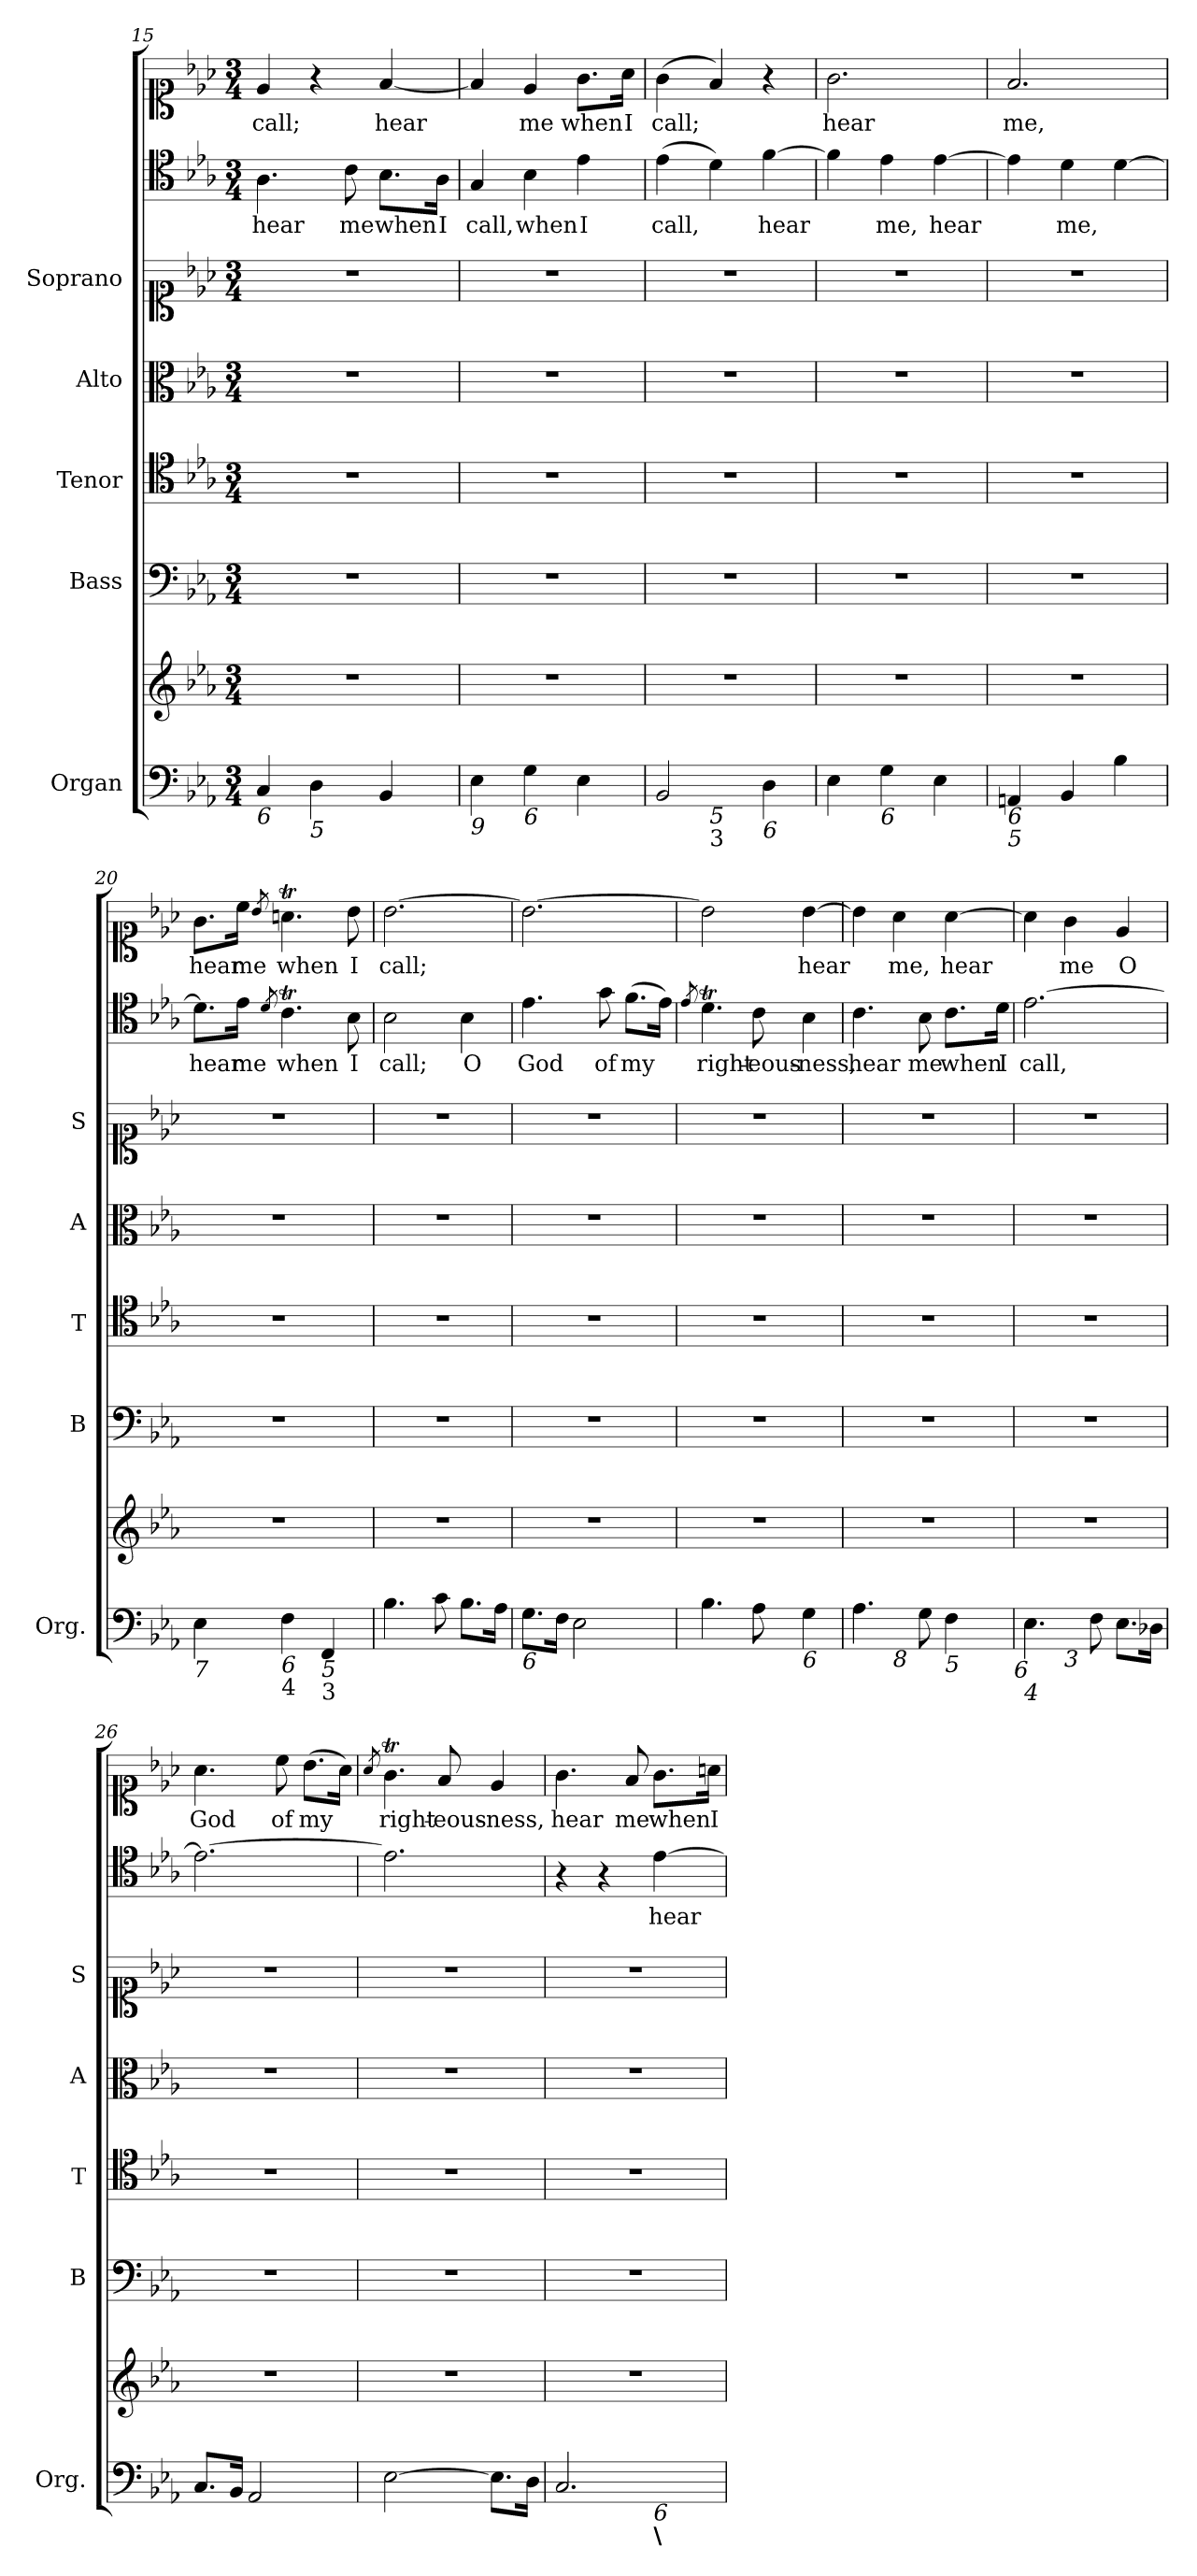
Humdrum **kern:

**kern	**kern	**kern	**kern	**kern	**kern	**kern	**text	**kern	**text
*part7	*part7	*part6	*part5	*part4	*part3	*part2	*part2	*part1	*part1
*staff8	*staff7	*staff6	*staff5	*staff4	*staff3	*staff2	*staff2	*staff1	*staff1
*I"Organ	*	*I"Bass	*I"Tenor	*I"Alto	*I"Soprano	*	*	*	*
*I'Org.	*	*I'B	*I'T	*I'A	*I'S	*	*	*	*
*clefF4	*clefG2	*clefF4	*clefC4	*clefC3	*clefC1	*clefC4	*	*clefC1	*
*k[b-e-a-]	*k[b-e-a-]	*k[b-e-a-]	*k[b-e-a-]	*k[b-e-a-]	*k[b-e-a-]	*k[b-e-a-]	*	*k[b-e-a-]	*
*E-:	*E-:	*E-:	*E-:	*E-:	*E-:	*E-:	*	*E-:	*
*M3/4	*M3/4	*M3/4	*M3/4	*M3/4	*M3/4	*M3/4	*	*M3/4	*
=15	=15	=15	=15	=15	=15	=15	=15	=15	=15
!LO:TX:b:i:t=6	!	!	!	!	!	!	!	!	!
!	!	!	!	!	!	!	!LO:LY:b	!	!LO:LY:b
4C/	2.r	2.r	2.r	2.r	2.r	4.A-\	hear	4e-/	call;
!LO:TX:b:i:t=5	!	!	!	!	!	!	!	!	!
4D\	.	.	.	.	.	.	.	4r	.
!	!	!	!	!	!	!	!LO:LY:b	!	!
.	.	.	.	.	.	8c\	me	.	.
!	!	!	!	!	!	!	!LO:LY:b	!	!LO:LY:b
4BB-/	.	.	.	.	.	8.B-\L	when	[4f/	hear
!	!	!	!	!	!	!	!LO:LY:b	!	!
.	.	.	.	.	.	16A-\Jk	I	.	.
=16	=16	=16	=16	=16	=16	=16	=16	=16	=16
!LO:TX:b:i:t=9	!	!	!	!	!	!	!	!	!
!	!	!	!	!	!	!	!LO:LY:b	!	!
4E-\	2.r	2.r	2.r	2.r	2.r	4G/	call,	4f/]	.
!LO:TX:b:i:t=6	!	!	!	!	!	!	!	!	!
!	!	!	!	!	!	!	!LO:LY:b	!	!LO:LY:b
4G\	.	.	.	.	.	4B-\	when	4e-/	me
!	!	!	!	!	!	!	!LO:LY:b	!	!LO:LY:b
4E-\	.	.	.	.	.	4e-\	I	8.g\L	when
!	!	!	!	!	!	!	!	!	!LO:LY:b
.	.	.	.	.	.	.	.	16a-\Jk	I
=17	=17	=17	=17	=17	=17	=17	=17	=17	=17
!LO:TX:b:i:t=6	!	!	!	!	!	!	!	!	!
!LO:TX:b:t=4	!	!	!	!	!	!	!	!	!
!	!	!	!	!	!	!	!LO:LY:b	!	!LO:LY:b
*^	*	*	*	*	*	*	*	*	*
2BB-/	4ryy	2.r	2.r	2.r	2.r	2.r	(>4e-\	call,	(>4g\	call;
!	!LO:TX:b:i:t=5	!	!	!	!	!	!	!	!	!
!	!LO:TX:b:t=3	!	!	!	!	!	!	!	!	!
.	2ryy	.	.	.	.	.	4d\)	.	4f/)	.
!LO:TX:b:i:t=6	!	!	!	!	!	!	!	!	!	!
!	!	!	!	!	!	!	!	!LO:LY:b	!	!
4D\	.	.	.	.	.	.	[4f\	hear	4r	.
=18	=18	=18	=18	=18	=18	=18	=18	=18	=18	=18
!LO:TX:b:i:t=9	!	!	!	!	!	!	!	!	!	!
!	!	!	!	!	!	!	!	!	!	!LO:LY:b
*v	*v	*	*	*	*	*	*	*	*	*
4E-\	2.r	2.r	2.r	2.r	2.r	4f\]	.	2.g\	hear
!LO:TX:b:i:t=6	!	!	!	!	!	!	!	!	!
!	!	!	!	!	!	!	!LO:LY:b	!	!
4G\	.	.	.	.	.	4e-\	me,	.	.
!	!	!	!	!	!	!	!LO:LY:b	!	!
4E-\	.	.	.	.	.	[4e-\	hear	.	.
!!LO:LB:g=z
=19	=19	=19	=19	=19	=19	=19	=19	=19	=19
!LO:TX:b:i:t=6	!	!	!	!	!	!	!	!	!
!LO:TX:b:i:t=5	!	!	!	!	!	!	!	!	!
!	!	!	!	!	!	!	!	!	!LO:LY:b
4AAn/	2.r	2.r	2.r	2.r	2.r	4e-\]	.	2.f/	me,
!	!	!	!	!	!	!	!LO:LY:b	!	!
4BB-/	.	.	.	.	.	4d\	me,	.	.
4B-\	.	.	.	.	.	[4d\	.	.	.
=20	=20	=20	=20	=20	=20	=20	=20	=20	=20
!LO:TX:b:i:t=7	!	!	!	!	!	!	!	!	!
!	!	!	!	!	!	!	!LO:LY:b	!	!LO:LY:b
4E-\	2.r	2.r	2.r	2.r	2.r	8.d\L]	hear	8.g\L	hear
!	!	!	!	!	!	!	!LO:LY:b	!	!LO:LY:b
.	.	.	.	.	.	16e-\Jk	me	16cc\Jk	me
.	.	.	.	.	.	8qd/	.	8qb-/	.
!LO:TX:b:i:t=6	!	!	!	!	!	!	!	!	!
!LO:TX:b:t=4	!	!	!	!	!	!	!	!	!
!	!	!	!	!	!	!	!LO:LY:b	!	!LO:LY:b
4F\	.	.	.	.	.	4.cT\	when	4.ant\	when
!LO:TX:b:i:t=5	!	!	!	!	!	!	!	!	!
!LO:TX:b:t=3	!	!	!	!	!	!	!	!	!
4FF/	.	.	.	.	.	.	.	.	.
!	!	!	!	!	!	!	!LO:LY:b	!	!LO:LY:b
.	.	.	.	.	.	8B-\	I	8b-\	I
=21	=21	=21	=21	=21	=21	=21	=21	=21	=21
!	!	!	!	!	!	!	!LO:LY:b	!	!LO:LY:b
4.B-\	2.r	2.r	2.r	2.r	2.r	2B-\	call;	[2.b-\	call;
8c\	.	.	.	.	.	.	.	.	.
!	!	!	!	!	!	!	!LO:LY:b	!	!
8.B-\L	.	.	.	.	.	4B-\	O	.	.
16A-\Jk	.	.	.	.	.	.	.	.	.
=22	=22	=22	=22	=22	=22	=22	=22	=22	=22
!LO:TX:b:i:t=6	!	!	!	!	!	!	!	!	!
!	!	!	!	!	!	!	!LO:LY:b	!	!
8.G\L	2.r	2.r	2.r	2.r	2.r	4.e-\	God	2.b-\_	.
16F\Jk	.	.	.	.	.	.	.	.	.
2E-\	.	.	.	.	.	.	.	.	.
!	!	!	!	!	!	!	!LO:LY:b	!	!
.	.	.	.	.	.	8g\	of	.	.
!	!	!	!	!	!	!	!LO:LY:b	!	!
.	.	.	.	.	.	(>8.f\L	my	.	.
.	.	.	.	.	.	16e-\Jk)	.	.	.
=23	=23	=23	=23	=23	=23	=23	=23	=23	=23
.	.	.	.	.	.	8qe-/	.	.	.
!	!	!	!	!	!	!	!LO:LY:b	!	!
4.B-\	2.r	2.r	2.r	2.r	2.r	4.dt\	right-	2b-\]	.
!	!	!	!	!	!	!	!LO:LY:b	!	!
8A-\	.	.	.	.	.	8c\	-eous-	.	.
!LO:TX:b:i:t=6	!	!	!	!	!	!	!	!	!
!	!	!	!	!	!	!	!LO:LY:b	!	!LO:LY:b
4G\	.	.	.	.	.	4B-\	-ness,	[4b-\	hear
=24	=24	=24	=24	=24	=24	=24	=24	=24	=24
!LO:TX:b:i:t=9	!	!	!	!	!	!	!	!	!
!	!	!	!	!	!	!	!LO:LY:b	!	!
*^	*	*	*	*	*	*	*	*	*
4.A-\	4ryy	2.r	2.r	2.r	2.r	2.r	4.c\	hear	4b-\]	.
!	!LO:TX:b:i:t=8	!	!	!	!	!	!	!	!	!
!	!	!	!	!	!	!	!	!	!	!LO:LY:b
.	2ryy	.	.	.	.	.	.	.	4a-\	me,
!	!	!	!	!	!	!	!	!LO:LY:b	!	!
8G\	.	.	.	.	.	.	8B-\	me	.	.
!LO:TX:b:i:t=5	!	!	!	!	!	!	!	!	!	!
!	!	!	!	!	!	!	!	!LO:LY:b	!	!LO:LY:b
4F\	.	.	.	.	.	.	8.c\L	when	[4a-\	hear
!	!	!	!	!	!	!	!	!LO:LY:b	!	!
.	.	.	.	.	.	.	16d\Jk	I	.	.
!LO:TX:b:i:t=6	!	!	!	!	!	!	!	!	!	!
!!LO:LB:g=z
=25	=25	=25	=25	=25	=25	=25	=25	=25	=25	=25
!LO:TX:b:i:t=4	!	!	!	!	!	!	!	!	!	!
!	!	!	!	!	!	!	!	!LO:LY:b	!	!
4.E-\	4ryy	2.r	2.r	2.r	2.r	2.r	[2.e-\	call,	4a-\]	.
!	!LO:TX:b:i:t=3	!	!	!	!	!	!	!	!	!
!	!	!	!	!	!	!	!	!	!	!LO:LY:b
.	2ryy	.	.	.	.	.	.	.	4g\	me
8F\	.	.	.	.	.	.	.	.	.	.
!	!	!	!	!	!	!	!	!	!	!LO:LY:b
8.E-\L	.	.	.	.	.	.	.	.	4e-/	O
16D-X\Jk	.	.	.	.	.	.	.	.	.	.
=26	=26	=26	=26	=26	=26	=26	=26	=26	=26	=26
!LO:TX:b:i:t=6	!	!	!	!	!	!	!	!	!	!
!	!	!	!	!	!	!	!	!	!	!LO:LY:b
*v	*v	*	*	*	*	*	*	*	*	*
8.C/L	2.r	2.r	2.r	2.r	2.r	2.e-\_	.	4.a-\	God
16BB-/Jk	.	.	.	.	.	.	.	.	.
2AA-/	.	.	.	.	.	.	.	.	.
!	!	!	!	!	!	!	!	!	!LO:LY:b
.	.	.	.	.	.	.	.	8cc\	of
!	!	!	!	!	!	!	!	!	!LO:LY:b
.	.	.	.	.	.	.	.	(>8.b-\L	my
.	.	.	.	.	.	.	.	16a-\Jk)	.
=27	=27	=27	=27	=27	=27	=27	=27	=27	=27
.	.	.	.	.	.	.	.	8qa-/	.
!	!	!	!	!	!	!	!	!	!LO:LY:b
[2E-\	2.r	2.r	2.r	2.r	2.r	2.e-\]	.	4.gt\	right-
!	!	!	!	!	!	!	!	!	!LO:LY:b
.	.	.	.	.	.	.	.	8f/	-eous-
!	!	!	!	!	!	!	!	!	!LO:LY:b
8.E-\L]	.	.	.	.	.	.	.	4e-/	-ness,
16D\Jk	.	.	.	.	.	.	.	.	.
=28	=28	=28	=28	=28	=28	=28	=28	=28	=28
!LO:TX:b:i:t=5	!	!	!	!	!	!	!	!	!
!	!	!	!	!	!	!	!	!	!LO:LY:b
*^	*	*	*	*	*	*	*	*	*
2.C/	2ryy	2.r	2.r	2.r	2.r	2.r	4r	.	4.g\	hear
.	.	.	.	.	.	.	4r	.	.	.
!	!	!	!	!	!	!	!	!	!	!LO:LY:b
.	.	.	.	.	.	.	.	.	8f/	me
!	!LO:TX:b:i:t=6	!	!	!	!	!	!	!	!	!
!	!LO:TX:b:B:t=\	!	!	!	!	!	!	!	!	!
!	!	!	!	!	!	!	!	!LO:LY:b	!	!LO:LY:b
.	4ryy	.	.	.	.	.	[4e-\	hear	8.g\L	when
!	!	!	!	!	!	!	!	!	!	!LO:LY:b
.	.	.	.	.	.	.	.	.	16an\Jk	I
*v	*v	*	*	*	*	*	*	*	*	*
=	=	=	=	=	=	=	=	=	=
*-	*-	*-	*-	*-	*-	*-	*-	*-	*-
